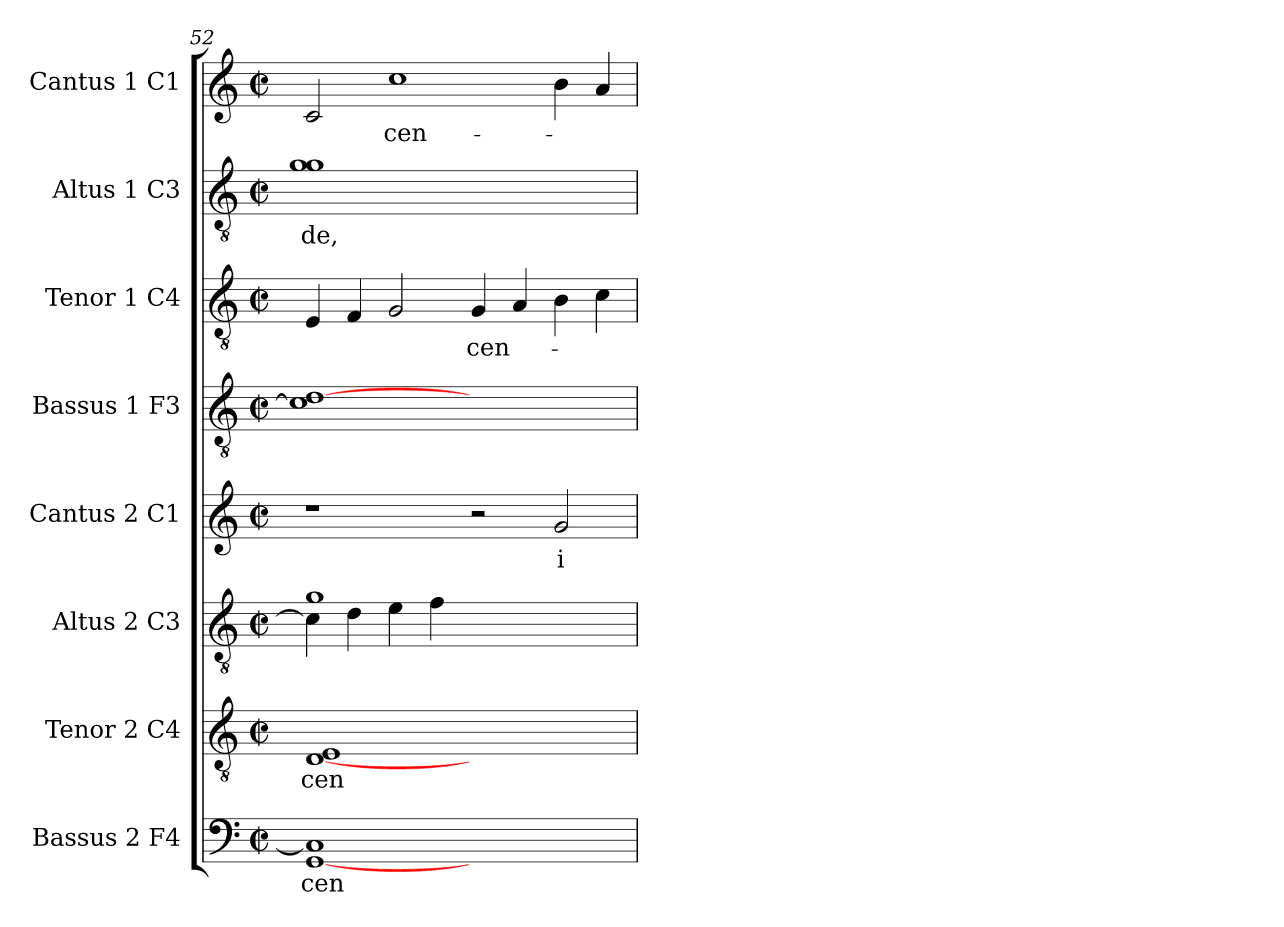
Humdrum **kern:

**kern	**text	**kern	**text	**kern	**kern	**text	**kern	**kern	**text	**kern	**text	**kern	**text
*part8	*part8	*part7	*part7	*part6	*part5	*part5	*part4	*part3	*part3	*part2	*part2	*part1	*part1
*staff8	*staff8	*staff7	*staff7	*staff6	*staff5	*staff5	*staff4	*staff3	*staff3	*staff2	*staff2	*staff1	*staff1
*I"Bassus 2  F4	*	*I"Tenor 2  C4	*	*I"Altus 2  C3	*I"Cantus 2  C1	*	*I"Bassus 1  F3	*I"Tenor 1  C4	*	*I"Altus 1  C3	*	*I"Cantus 1  C1	*
*I'B2	*	*I'T2	*	*I'A2	*I'C2	*	*I'B1	*I'T1	*	*I'A1	*	*I'C1	*
*clefF4	*	*clefGv2	*	*clefGv2	*clefG2	*	*clefGv2	*clefGv2	*	*clefGv2	*	*clefG2	*
*M2/2	*	*M2/2	*	*M2/2	*M2/2	*	*M2/2	*M2/2	*	*M2/2	*	*M2/2	*
*met(c|)	*	*met(c|)	*	*met(c|)	*met(c|)	*	*met(c|)	*met(c|)	*	*met(c|)	*	*met(c|)	*
=52	=52	=52	=52	=52	=52	=52	=52	=52	=52	=52	=52	=52	=52
!	!LO:LY:b:cj	!	!LO:LY:b:cj	!	!	!	!	!	!	!	!LO:LY:b:cj	!	!
*	*	*	*	*^	*	*	*	*	*	*	*	*	*
1C] [<1GG	-cen-	1E [<1D	-cen-	1g	4c\]	1r	.	1c] [>1d	4E/	.	1g 1g	-de,	2c/	.
.	.	.	.	.	4d\	.	.	.	4F/	.	.	.	.	.
!	!	!	!	!	!	!	!	!	!	!	!	!	!	!LO:LY:b:cj
.	.	.	.	.	4e\	.	.	.	2G/	.	.	.	1cc	-cen-
.	.	.	.	.	4f\	.	.	.	.	.	.	.	.	.
!	!	!	!	!	!	!	!	!	!	!LO:LY:b:cj	!	!	!	!
1ryy	.	1ryy	.	1ryy	1ryy	2r	.	1ryy	4G/	-cen-	1ryy	.	.	.
.	.	.	.	.	.	.	.	.	4A/	.	.	.	.	.
!	!	!	!	!	!	!	!LO:LY:b:cj	!	!	!	!	!	!	!
.	.	.	.	.	.	2g/	i-	.	4B\	.	.	.	4b\	.
.	.	.	.	.	.	.	.	.	4c\	.	.	.	4a/	.
*	*	*	*	*v	*v	*	*	*	*	*	*	*	*	*
=	=	=	=	=	=	=	=	=	=	=	=	=	=
*-	*-	*-	*-	*-	*-	*-	*-	*-	*-	*-	*-	*-	*-
